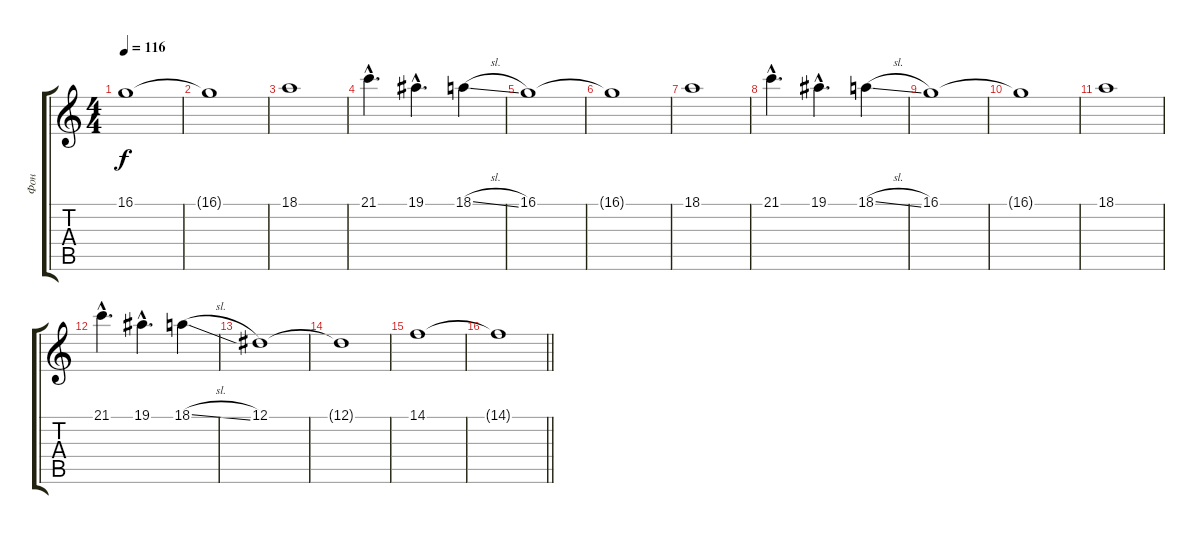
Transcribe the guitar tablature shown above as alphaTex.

\track ("Фон" "Фон") {instrument churchorgan}
\staff {score tabs}
\tuning (Eb4 Bb3 Gb3 Db3 Ab2 Eb2) {hide}
\ts (4 4)
\tempo 116
\clef g2
\ks c
16.1.1{dy f} |
16.1{t}.1 |
18.1.1 |
21.1{hac}.4{d} 19.1{hac}.4{d} 18.1{sl}.4 |
16.1.1 |
16.1{t}.1 |
18.1.1 |
21.1{hac}.4{d} 19.1{hac}.4{d} 18.1{sl}.4 |
16.1.1 |
16.1{t}.1 |
18.1.1 |
21.1{hac}.4{d} 19.1{hac}.4{d} 18.1{sl}.4 |
12.1.1 |
12.1{t}.1 |
14.1.1 |
\barLineRight lightlight
14.1{t}.1
